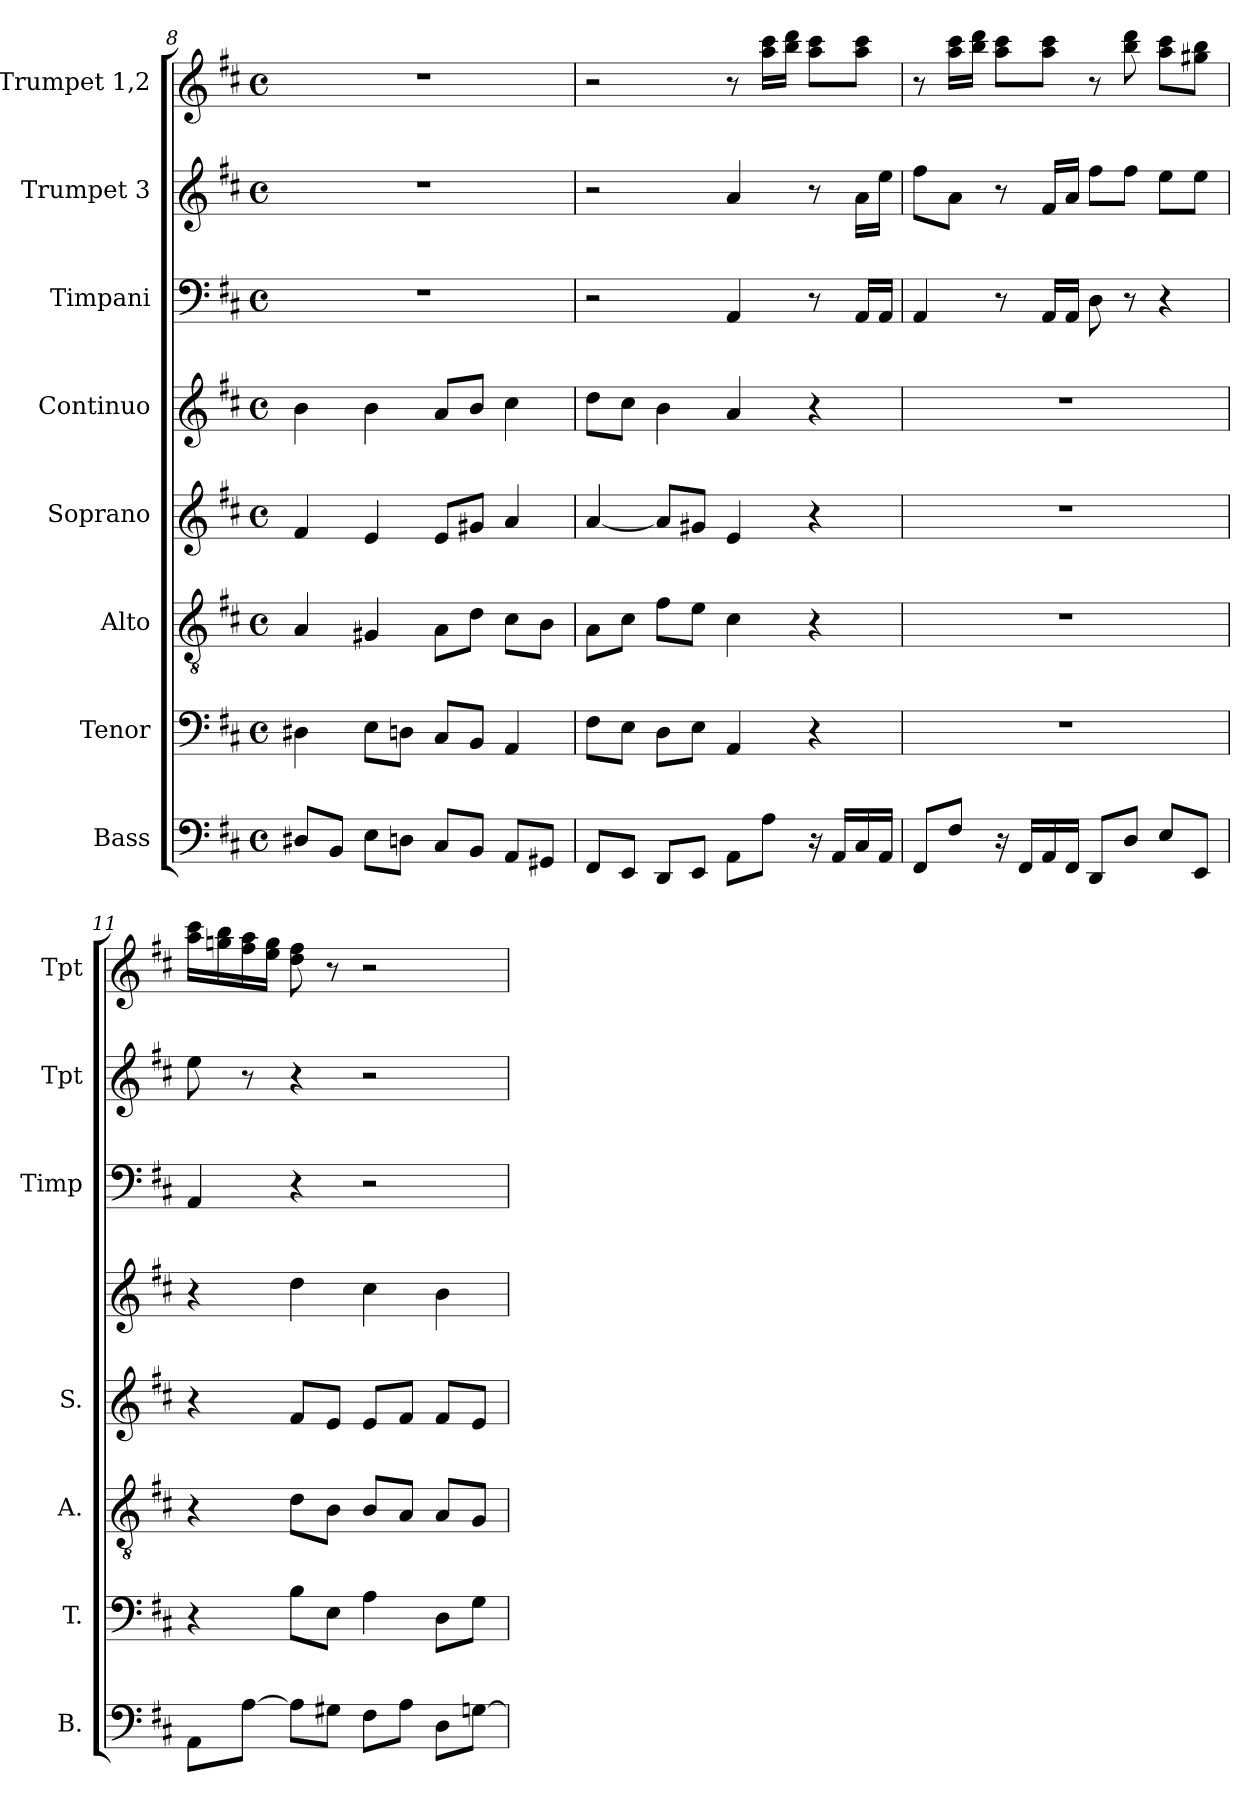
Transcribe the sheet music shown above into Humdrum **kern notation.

**kern	**kern	**kern	**kern	**kern	**kern	**kern	**kern
*part8	*part7	*part6	*part5	*part4	*part3	*part2	*part1
*staff8	*staff7	*staff6	*staff5	*staff4	*staff3	*staff2	*staff1
*I"Bass	*I"Tenor	*I"Alto	*I"Soprano	*I"Continuo	*I"Timpani	*I"Trumpet 3	*I"Trumpet 1,2
*I'B.	*I'T.	*I'A.	*I'S.	*	*I'Timp	*I'Tpt	*I'Tpt
!!LO:PB:g=z
*clefF4	*clefF4	*clefGv2	*clefG2	*clefG2	*clefF4	*clefG2	*clefG2
*	*	*	*	*	*	*ITrd1c2	*ITrd1c2
*k[f#c#]	*k[f#c#]	*k[f#c#]	*k[f#c#]	*k[f#c#]	*k[f#c#]	*k[]	*k[]
*D:	*D:	*D:	*D:	*D:	*D:	*C:	*C:
*M4/4	*M4/4	*M4/4	*M4/4	*M4/4	*M4/4	*M4/4	*M4/4
*met(c)	*met(c)	*met(c)	*met(c)	*met(c)	*met(c)	*met(c)	*met(c)
=8	=8	=8	=8	=8	=8	=8	=8
8D#X/L	4D#X\	4A/	4f#/	4b\	1r	1r	1r
8BB/J	.	.	.	.	.	.	.
8E\L	8E\L	4G#X/	4e/	4b\	.	.	.
8Dn\J	8Dn\J	.	.	.	.	.	.
8C#/L	8C#/L	8A\L	8e/L	8a/L	.	.	.
8BB/J	8BB/J	8d\J	8g#X/J	8b/J	.	.	.
8AA/L	4AA/	8c#\L	4a/	4cc#\	.	.	.
8GG#X/J	.	8B\J	.	.	.	.	.
=9	=9	=9	=9	=9	=9	=9	=9
8FF#/L	8F#\L	8A\L	[4a/	8dd\L	2r	2r	2r
8EE/J	8E\J	8c#\J	.	8cc#\J	.	.	.
8DD/L	8D\L	8f#\L	8a/L]	4b\	.	.	.
8EE/J	8E\J	8e\J	8g#X/J	.	.	.	.
8AA\L	4AA/	4c#\	4e/	4a/	4AA/	4g/	8r
8A\J	.	.	.	.	.	.	16gg\ 16bb\LL
.	.	.	.	.	.	.	16aa\ 16ccc\JJ
16r	4r	4r	4r	4r	8r	8r	8gg\ 8bb\L
16AA/LL	.	.	.	.	.	.	.
16C#/	.	.	.	.	16AA/LL	16g\LL	8gg\ 8bb\J
16AA/JJ	.	.	.	.	16AA/JJ	16dd\JJ	.
=10	=10	=10	=10	=10	=10	=10	=10
8FF#/L	1r	1r	1r	1r	4AA/	8ee\L	8r
8F#/J	.	.	.	.	.	8g\J	16gg\ 16bb\LL
.	.	.	.	.	.	.	16aa\ 16ccc\JJ
16r	.	.	.	.	8r	8r	8gg\ 8bb\L
16FF#/LL	.	.	.	.	.	.	.
16AA/	.	.	.	.	16AA/LL	16e/LL	8gg\ 8bb\J
16FF#/JJ	.	.	.	.	16AA/JJ	16g/JJ	.
8DD/L	.	.	.	.	8D\	8ee\L	8r
8D/J	.	.	.	.	8r	8ee\J	8aa\ 8ccc\
8E/L	.	.	.	.	4r	8dd\L	8gg\ 8bb\L
8EE/J	.	.	.	.	.	8dd\J	8ff#X\ 8aa\J
=11	=11	=11	=11	=11	=11	=11	=11
8AA\L	4r	4r	4r	4r	4AA/	8dd\	16gg\ 16bb\LL
.	.	.	.	.	.	.	16ffn\ 16aa\
[8A\J	.	.	.	.	.	8r	16ee\ 16gg\
.	.	.	.	.	.	.	16dd\ 16ff\JJ
8A\L]	8B\L	8d\L	8f#/L	4dd\	4r	4r	8cc\ 8ee\
8G#X\J	8E\J	8B\J	8e/J	.	.	.	8r
8F#\L	4A\	8B/L	8e/L	4cc#\	2r	2r	2r
8A\J	.	8A/J	8f#/J	.	.	.	.
8D\L	8D\L	8A/L	8f#/L	4b\	.	.	.
[8Gn\J	8G\J	8G/J	8e/J	.	.	.	.
=	=	=	=	=	=	=	=
*-	*-	*-	*-	*-	*-	*-	*-
